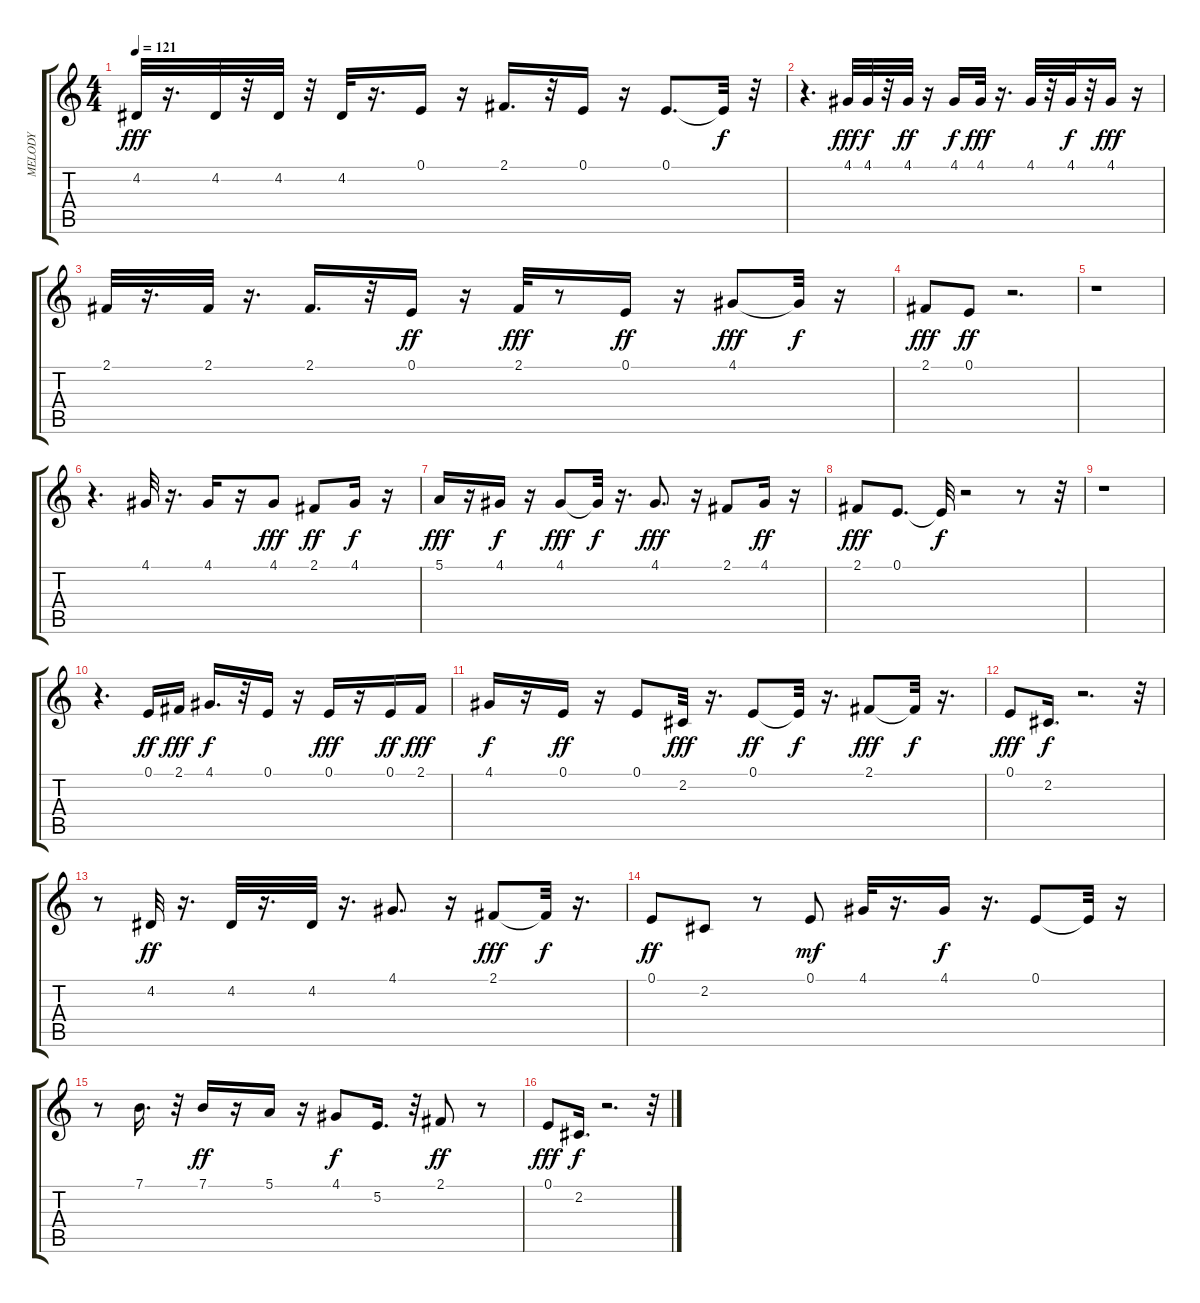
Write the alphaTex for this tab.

\track ("MELODY" "MELODY") {instrument oboe}
\staff {score tabs}
\tuning (E4 B3 G3 D3 A2 E2) {hide}
\ts (4 4)
\tempo 121
\clef g2
\ks c
4.2.32{dy fff} r.16{d} 4.2.32 r.32 4.2.32 r.32 4.2.32 r.16{d} 0.1.16 r.16 2.1.16{d} r.32 0.1.16 r.16 0.1.8{d} 0.1{t}.32{dy f} r.32 |
r.4{d} 4.1.32{dy fff} 4.1.32{dy f} r.32 4.1.32{dy ff} r.16 4.1.16{dy f} 4.1.32{dy fff} r.16{d} 4.1.32 r.32 4.1.32{dy f} r.32 4.1.16{dy fff} r.16 |
2.1.32 r.16{d} 2.1.32 r.16{d} 2.1.16{d} r.32 0.1.16{dy ff} r.16 2.1.32{dy fff} r.8 0.1.16{dy ff} r.16 4.1.8{dy fff} 4.1{t}.32{dy f} r.16 |
2.1.8{dy fff} 0.1.8{dy ff} r.2{d} |
r.1 |
r.4{d} 4.1.32 r.16{d} 4.1.16 r.16 4.1.8{dy fff} 2.1.8{dy ff} 4.1.16{dy f} r.16 |
5.1.16{dy fff} r.16 4.1.16{dy f} r.16 4.1.8{dy fff} 4.1{t}.32{dy f} r.16{d} 4.1.8{d dy fff} r.16 2.1.8 4.1.16{dy ff} r.16 |
2.1.8{dy fff} 0.1.8{d} 0.1{t}.32{dy f} r.2 r.8 r.32 |
r.1 |
r.4{d} 0.1.16{dy ff} 2.1.16{dy fff} 4.1.16{d dy f} r.32 0.1.16 r.16 0.1.16{dy fff} r.16 0.1.16{dy ff} 2.1.16{dy fff} |
4.1.16{dy f} r.16 0.1.16{dy ff} r.16 0.1.8 2.2.32{dy fff} r.16{d} 0.1.8{dy ff} 0.1{t}.32{dy f} r.16{d} 2.1.8{dy fff} 2.1{t}.32{dy f} r.16{d} |
0.1.8{dy fff} 2.2.16{d dy f} r.2{d} r.32 |
r.8 4.2.32{dy ff} r.16{d} 4.2.32 r.16{d} 4.2.32 r.16{d} 4.1.8{d} r.16 2.1.8{dy fff} 2.1{t}.32{dy f} r.16{d} |
0.1.8{dy ff} 2.2.8 r.8 0.1.8{dy mf} 4.1.32 r.16{d} 4.1.16{dy f} r.16{d} 0.1.8 0.1{t}.32 r.16 |
r.8 7.1.16{d} r.32 7.1.16{dy ff} r.16 5.1.16 r.16 4.1.8{dy f} 5.2.16{d} r.32 2.1.8{dy ff} r.8 |
0.1.8{dy fff} 2.2.16{d dy f} r.2{d} r.32
